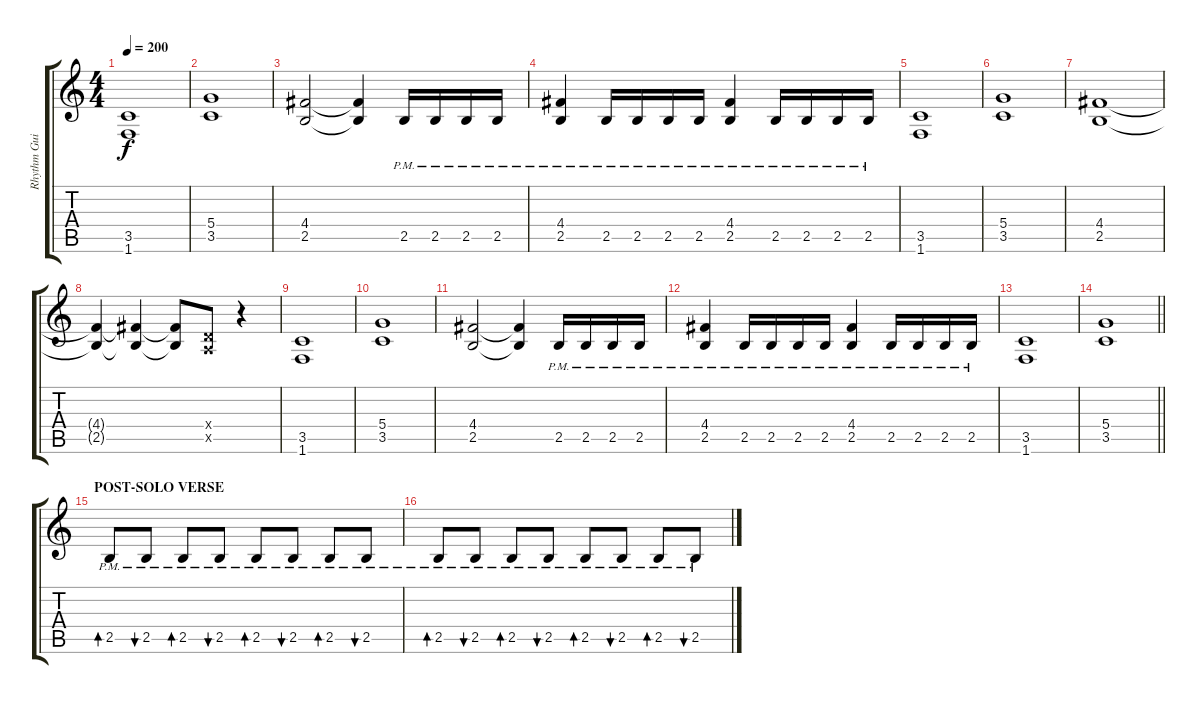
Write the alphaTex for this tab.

\track ("Rhythm Guitar 1 - John Laux" "Rhythm Gui") {instrument distortionguitar}
\staff {score tabs}
\tuning (E4 B3 G3 D3 A2 E2) {hide}
\ts (4 4)
\tempo 200
\clef g2
\ks c
(3.5 1.6).1{dy f} |
(5.4 3.5).1 |
(4.4 2.5).2 (4.4{t} 2.5{t}).4 2.5{pm}.16 2.5{pm}.16 2.5{pm}.16 2.5{pm}.16 |
(4.4{pm} 2.5{pm}).4 2.5{pm}.16 2.5{pm}.16 2.5{pm}.16 2.5{pm}.16 (4.4{pm} 2.5{pm}).4 2.5{pm}.16 2.5{pm}.16 2.5{pm}.16 2.5{pm}.16 |
(3.5 1.6).1 |
(5.4 3.5).1 |
(4.4 2.5).1 |
(4.4{t} 2.5{t}).4 (4.4{t} 2.5{t}).4 (4.4{t} 2.5{t}).8 (0.4{x} 0.5{x}).8 r.4 |
(3.5 1.6).1 |
(5.4 3.5).1 |
(4.4 2.5).2 (4.4{t} 2.5{t}).4 2.5{pm}.16 2.5{pm}.16 2.5{pm}.16 2.5{pm}.16 |
(4.4{pm} 2.5{pm}).4 2.5{pm}.16 2.5{pm}.16 2.5{pm}.16 2.5{pm}.16 (4.4{pm} 2.5{pm}).4 2.5{pm}.16 2.5{pm}.16 2.5{pm}.16 2.5{pm}.16 |
(3.5 1.6).1 |
\barLineRight lightlight
(5.4 3.5).1 |
\section ("" "POST-SOLO VERSE")
2.5{pm}.8{bd 60} 2.5{pm}.8{bu 60} 2.5{pm}.8{bd 60} 2.5{pm}.8{bu 60} 2.5{pm}.8{bd 60} 2.5{pm}.8{bu 60} 2.5{pm}.8{bd 60} 2.5{pm}.8{bu 60} |
2.5{pm}.8{bd 60} 2.5{pm}.8{bu 60} 2.5{pm}.8{bd 60} 2.5{pm}.8{bu 60} 2.5{pm}.8{bd 60} 2.5{pm}.8{bu 60} 2.5{pm}.8{bd 60} 2.5{pm}.8{bu 60}
